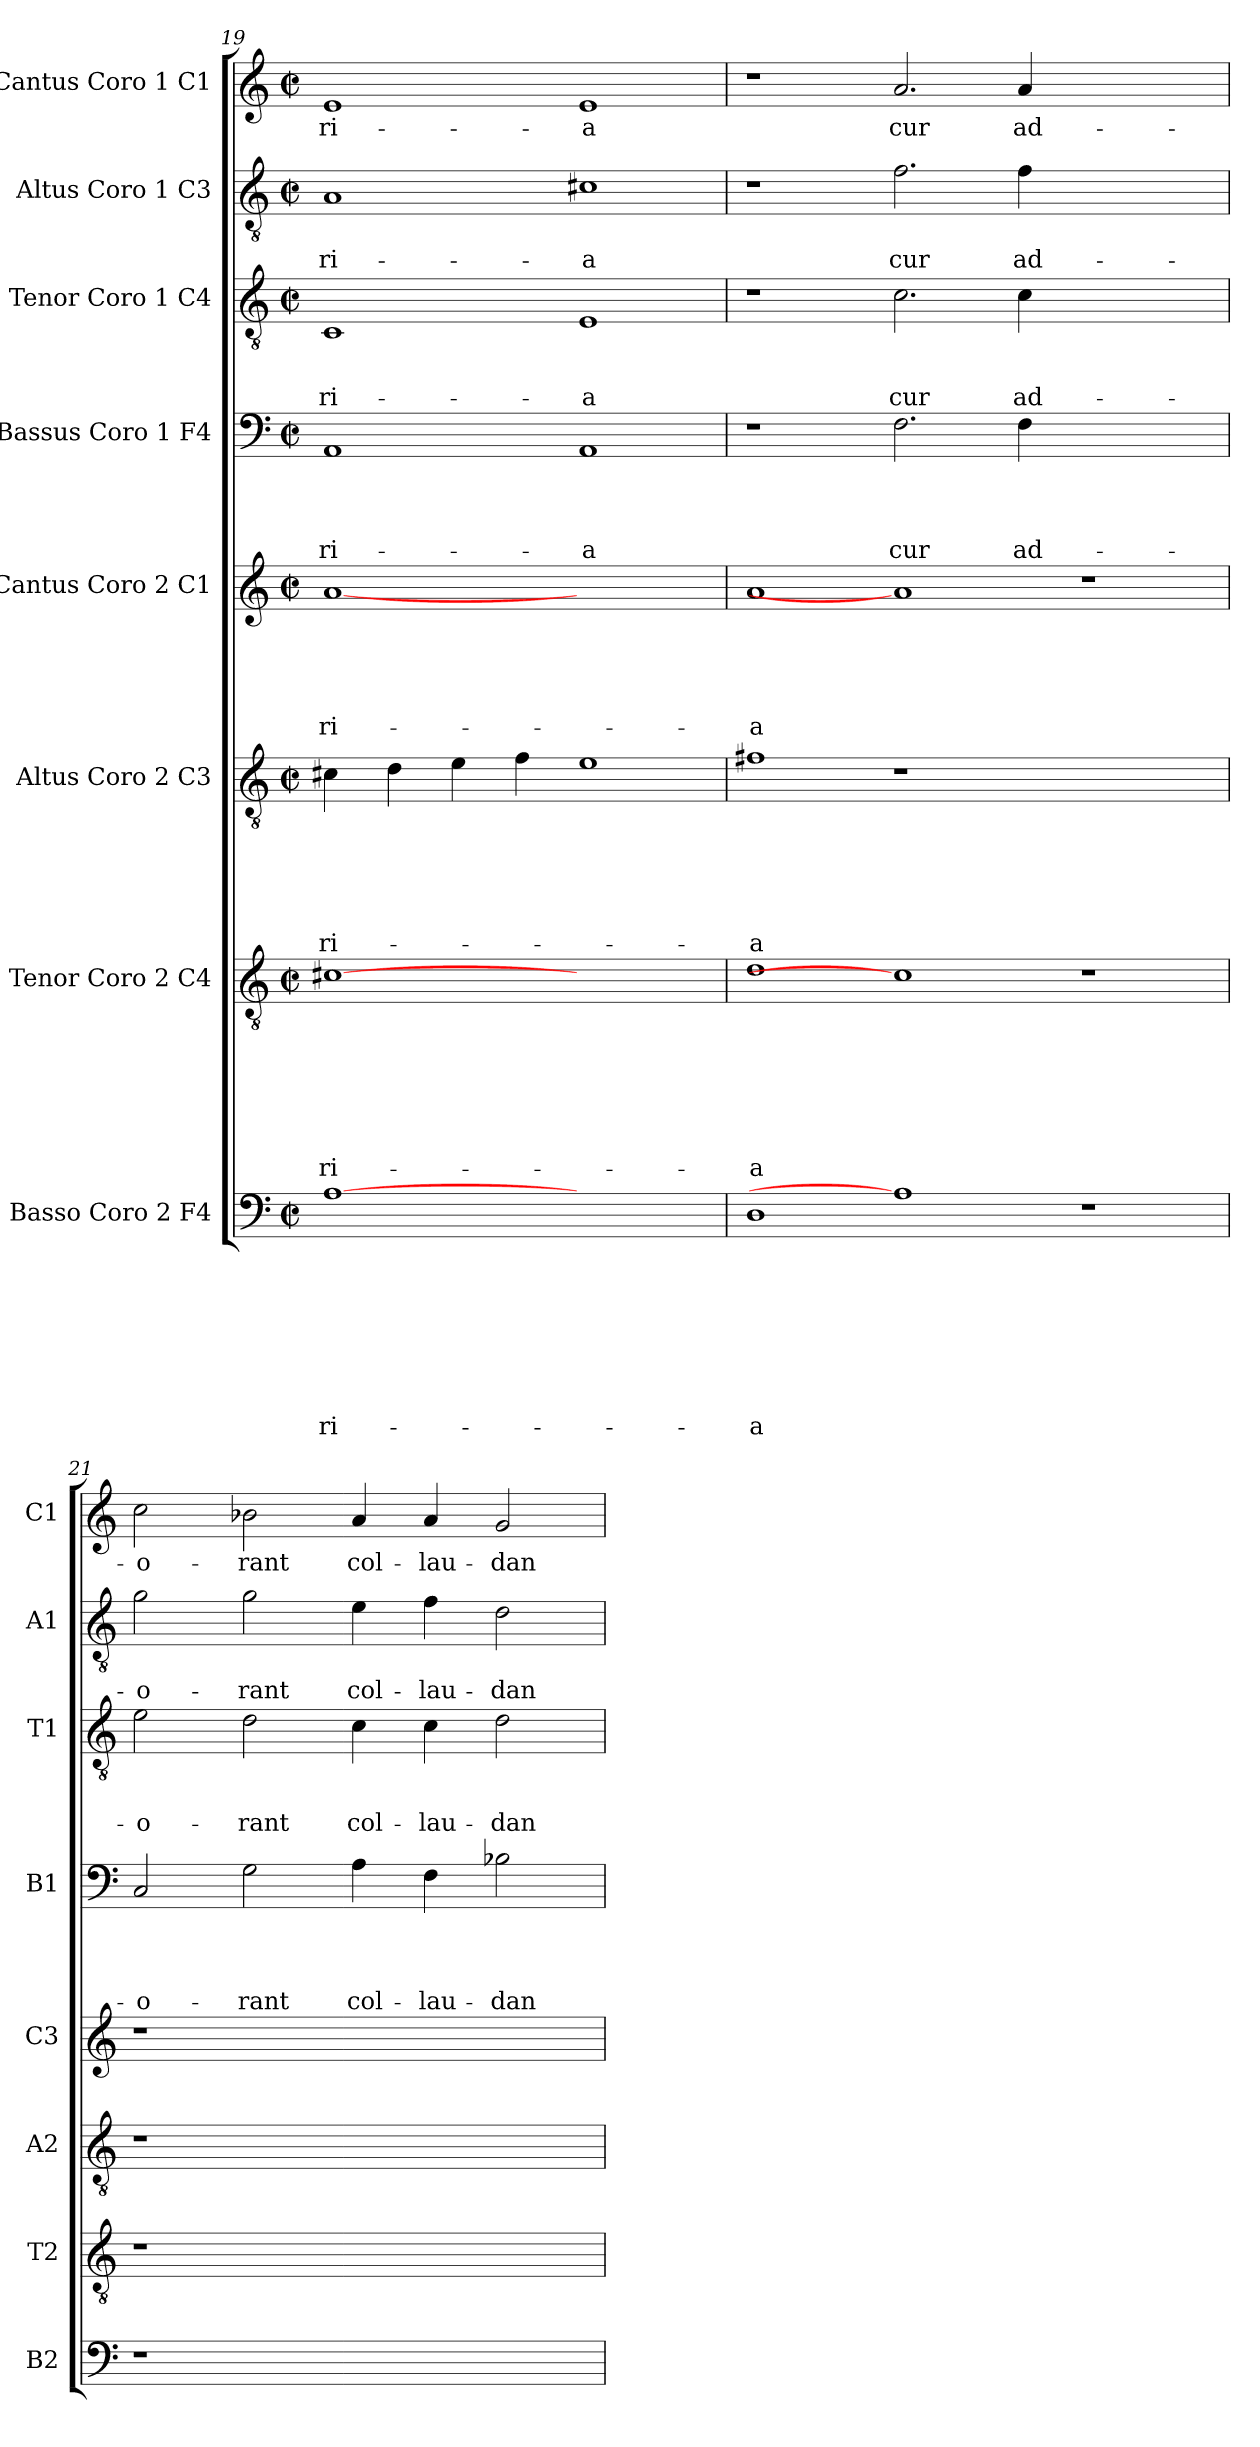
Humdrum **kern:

**kern	**text	**text	**text	**text	**text	**text	**text	**text	**kern	**text	**text	**text	**text	**text	**text	**text	**kern	**text	**text	**text	**text	**text	**text	**kern	**text	**text	**text	**text	**text	**kern	**text	**text	**text	**text	**kern	**text	**text	**text	**kern	**text	**text	**kern	**text
*part8	*part8	*part8	*part8	*part8	*part8	*part8	*part8	*part8	*part7	*part7	*part7	*part7	*part7	*part7	*part7	*part7	*part6	*part6	*part6	*part6	*part6	*part6	*part6	*part5	*part5	*part5	*part5	*part5	*part5	*part4	*part4	*part4	*part4	*part4	*part3	*part3	*part3	*part3	*part2	*part2	*part2	*part1	*part1
*staff8	*staff8	*staff8	*staff8	*staff8	*staff8	*staff8	*staff8	*staff8	*staff7	*staff7	*staff7	*staff7	*staff7	*staff7	*staff7	*staff7	*staff6	*staff6	*staff6	*staff6	*staff6	*staff6	*staff6	*staff5	*staff5	*staff5	*staff5	*staff5	*staff5	*staff4	*staff4	*staff4	*staff4	*staff4	*staff3	*staff3	*staff3	*staff3	*staff2	*staff2	*staff2	*staff1	*staff1
*I"Basso Coro 2 F4	*	*	*	*	*	*	*	*	*I"Tenor  Coro 2 C4	*	*	*	*	*	*	*	*I"Altus Coro 2 C3	*	*	*	*	*	*	*I"Cantus  Coro 2 C1	*	*	*	*	*	*I"Bassus  Coro 1 F4	*	*	*	*	*I"Tenor  Coro 1 C4	*	*	*	*I"Altus  Coro 1 C3	*	*	*I"Cantus  Coro 1 C1	*
*I'B2	*	*	*	*	*	*	*	*	*I'T2	*	*	*	*	*	*	*	*I'A2	*	*	*	*	*	*	*I'C3	*	*	*	*	*	*I'B1	*	*	*	*	*I'T1	*	*	*	*I'A1	*	*	*I'C1	*
*clefF4	*	*	*	*	*	*	*	*	*clefGv2	*	*	*	*	*	*	*	*clefGv2	*	*	*	*	*	*	*clefG2	*	*	*	*	*	*clefF4	*	*	*	*	*clefGv2	*	*	*	*clefGv2	*	*	*clefG2	*
*k[]	*	*	*	*	*	*	*	*	*k[]	*	*	*	*	*	*	*	*k[]	*	*	*	*	*	*	*k[]	*	*	*	*	*	*k[]	*	*	*	*	*k[]	*	*	*	*k[]	*	*	*k[]	*
*C:	*	*	*	*	*	*	*	*	*C:	*	*	*	*	*	*	*	*C:	*	*	*	*	*	*	*C:	*	*	*	*	*	*C:	*	*	*	*	*C:	*	*	*	*C:	*	*	*C:	*
*M2/2	*	*	*	*	*	*	*	*	*M2/2	*	*	*	*	*	*	*	*M2/2	*	*	*	*	*	*	*M2/2	*	*	*	*	*	*M2/2	*	*	*	*	*M2/2	*	*	*	*M2/2	*	*	*M2/2	*
*met(c|)	*	*	*	*	*	*	*	*	*met(c|)	*	*	*	*	*	*	*	*met(c|)	*	*	*	*	*	*	*met(c|)	*	*	*	*	*	*met(c|)	*	*	*	*	*met(c|)	*	*	*	*met(c|)	*	*	*met(c|)	*
=19	=19	=19	=19	=19	=19	=19	=19	=19	=19	=19	=19	=19	=19	=19	=19	=19	=19	=19	=19	=19	=19	=19	=19	=19	=19	=19	=19	=19	=19	=19	=19	=19	=19	=19	=19	=19	=19	=19	=19	=19	=19	=19	=19
[1A	.	.	.	.	.	.	.	-ri-	[1c#X	.	.	.	.	.	.	-ri-	4c#X\	.	.	.	.	.	-ri-	[1a	.	.	.	.	-ri-	1AA	.	.	.	-ri-	1C	.	.	-ri-	1A	.	-ri-	1e	-ri-
.	.	.	.	.	.	.	.	.	.	.	.	.	.	.	.	.	4d\	.	.	.	.	.	.	.	.	.	.	.	.	.	.	.	.	.	.	.	.	.	.	.	.	.	.
.	.	.	.	.	.	.	.	.	.	.	.	.	.	.	.	.	4e\	.	.	.	.	.	.	.	.	.	.	.	.	.	.	.	.	.	.	.	.	.	.	.	.	.	.
.	.	.	.	.	.	.	.	.	.	.	.	.	.	.	.	.	4f\	.	.	.	.	.	.	.	.	.	.	.	.	.	.	.	.	.	.	.	.	.	.	.	.	.	.
1ryy	.	.	.	.	.	.	.	.	1ryy	.	.	.	.	.	.	.	1e	.	.	.	.	.	.	1ryy	.	.	.	.	.	1AA	.	.	.	-a	1E	.	.	-a	1c#X	.	-a	1e	-a
=20	=20	=20	=20	=20	=20	=20	=20	=20	=20	=20	=20	=20	=20	=20	=20	=20	=20	=20	=20	=20	=20	=20	=20	=20	=20	=20	=20	=20	=20	=20	=20	=20	=20	=20	=20	=20	=20	=20	=20	=20	=20	=20	=20
1D	.	.	.	.	.	.	.	-a	1d	.	.	.	.	.	.	-a	1f#X	.	.	.	.	.	-a	1a	.	.	.	.	-a	1r	.	.	.	.	1r	.	.	.	1r	.	.	1r	.
1A]	.	.	.	.	.	.	.	.	1c#]	.	.	.	.	.	.	.	1r	.	.	.	.	.	.	1a]	.	.	.	.	.	2.F\	.	.	.	cur	2.c\	.	.	cur	2.f\	.	cur	2.a/	cur
.	.	.	.	.	.	.	.	.	.	.	.	.	.	.	.	.	.	.	.	.	.	.	.	.	.	.	.	.	.	4F\	.	.	.	ad-	4c\	.	.	ad-	4f\	.	ad-	4a/	ad-
1r	.	.	.	.	.	.	.	.	1r	.	.	.	.	.	.	.	1ryy	.	.	.	.	.	.	1r	.	.	.	.	.	1ryy	.	.	.	.	1ryy	.	.	.	1ryy	.	.	1ryy	.
!!LO:PB:g=z
=21	=21	=21	=21	=21	=21	=21	=21	=21	=21	=21	=21	=21	=21	=21	=21	=21	=21	=21	=21	=21	=21	=21	=21	=21	=21	=21	=21	=21	=21	=21	=21	=21	=21	=21	=21	=21	=21	=21	=21	=21	=21	=21	=21
1r	.	.	.	.	.	.	.	.	1r	.	.	.	.	.	.	.	1r	.	.	.	.	.	.	1r	.	.	.	.	.	2C/	.	.	.	-o-	2e\	.	.	-o-	2g\	.	-o-	2cc\	-o-
.	.	.	.	.	.	.	.	.	.	.	.	.	.	.	.	.	.	.	.	.	.	.	.	.	.	.	.	.	.	2G\	.	.	.	-rant	2d\	.	.	-rant	2g\	.	-rant	2b-X\	-rant
1ryy	.	.	.	.	.	.	.	.	1ryy	.	.	.	.	.	.	.	1ryy	.	.	.	.	.	.	1ryy	.	.	.	.	.	4A\	.	.	.	col-	4c\	.	.	col-	4e\	.	col-	4a/	col-
.	.	.	.	.	.	.	.	.	.	.	.	.	.	.	.	.	.	.	.	.	.	.	.	.	.	.	.	.	.	4F\	.	.	.	-lau-	4c\	.	.	-lau-	4f\	.	-lau-	4a/	-lau-
.	.	.	.	.	.	.	.	.	.	.	.	.	.	.	.	.	.	.	.	.	.	.	.	.	.	.	.	.	.	2B-\	.	.	.	-dan-	2d\	.	.	-dan-	2d\	.	-dan-	2g/	-dan-
=	=	=	=	=	=	=	=	=	=	=	=	=	=	=	=	=	=	=	=	=	=	=	=	=	=	=	=	=	=	=	=	=	=	=	=	=	=	=	=	=	=	=	=
*-	*-	*-	*-	*-	*-	*-	*-	*-	*-	*-	*-	*-	*-	*-	*-	*-	*-	*-	*-	*-	*-	*-	*-	*-	*-	*-	*-	*-	*-	*-	*-	*-	*-	*-	*-	*-	*-	*-	*-	*-	*-	*-	*-
